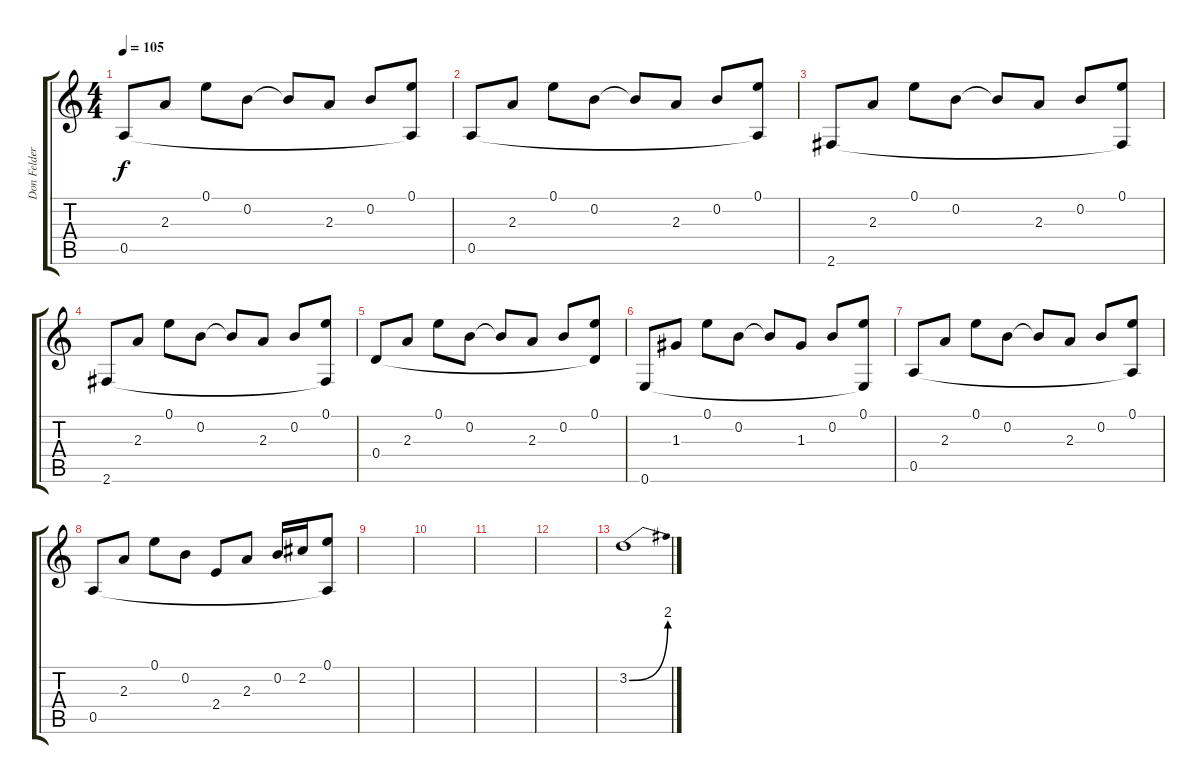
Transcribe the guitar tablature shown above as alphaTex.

\track ("Don Felder" "Don Felder") {instrument overdrivenguitar}
\staff {score tabs}
\tuning (E4 B3 G3 D3 A2 E2) {hide}
\ts (4 4)
\tempo 105
\clef g2
\ks c
0.5.8{dy f} 2.3.8 0.1.8 0.2.8 0.2{t}.8 2.3.8 0.2.8 (0.1 0.5{t}).8 |
0.5.8 2.3.8 0.1.8 0.2.8 0.2{t}.8 2.3.8 0.2.8 (0.1 0.5{t}).8 |
2.6.8 2.3.8 0.1.8 0.2.8 0.2{t}.8 2.3.8 0.2.8 (0.1 2.6{t}).8 |
2.6.8 2.3.8 0.1.8 0.2.8 0.2{t}.8 2.3.8 0.2.8 (0.1 2.6{t}).8 |
0.4.8 2.3.8 0.1.8 0.2.8 0.2{t}.8 2.3.8 0.2.8 (0.1 0.4{t}).8 |
0.6.8 1.3.8 0.1.8 0.2.8 0.2{t}.8 1.3.8 0.2.8 (0.1 0.6{t}).8 |
0.5.8 2.3.8 0.1.8 0.2.8 0.2{t}.8 2.3.8 0.2.8 (0.1 0.5{t}).8 |
0.5.8 2.3.8 0.1.8 0.2.8 2.4.8 2.3.8 0.2.16 2.2.16 (0.1 0.5{t}).8 |
|
|
|
|
3.2{be (bend 0 0 60 8)}.1
